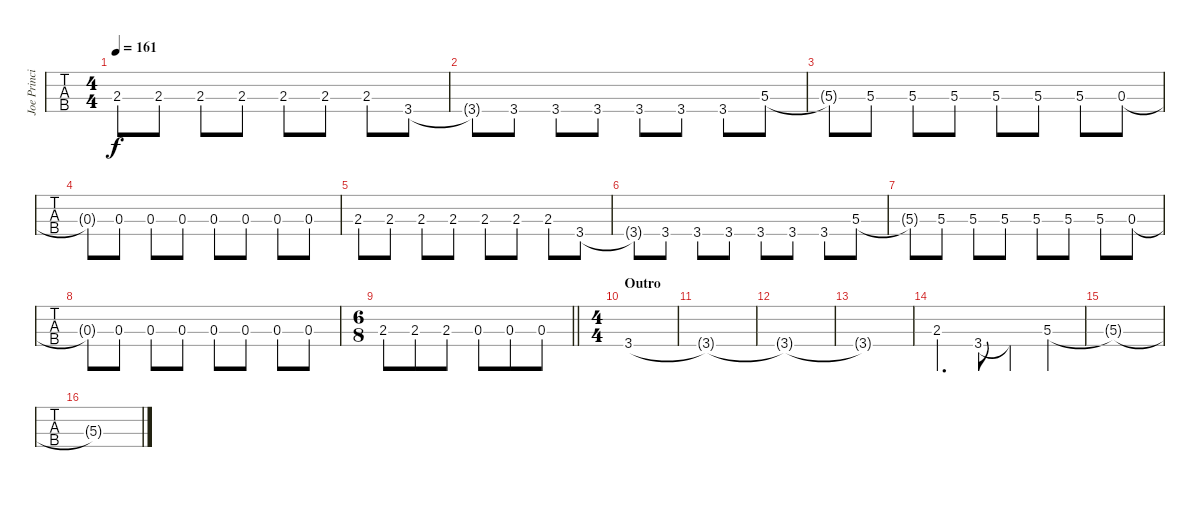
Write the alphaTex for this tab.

\track ("Joe Principe - Bass" "Joe Princi") {instrument electricbassfinger}
\staff {tabs}
\tuning (Gb2 Db2 Ab1 Eb1) {hide}
\ts (4 4)
\tempo 161
\clef f4
\ks db
2.3{t}.8{dy f} 2.3.8 2.3.8 2.3.8 2.3.8 2.3.8 2.3.8 3.4.8 |
3.4{t}.8 3.4.8 3.4.8 3.4.8 3.4.8 3.4.8 3.4.8 5.3.8 |
5.3{t}.8 5.3.8 5.3.8 5.3.8 5.3.8 5.3.8 5.3.8 0.3.8 |
0.3{t}.8 0.3.8 0.3.8 0.3.8 0.3.8 0.3.8 0.3.8 0.3.8 |
2.3.8 2.3.8 2.3.8 2.3.8 2.3.8 2.3.8 2.3.8 3.4.8 |
3.4{t}.8 3.4.8 3.4.8 3.4.8 3.4.8 3.4.8 3.4.8 5.3.8 |
5.3{t}.8 5.3.8 5.3.8 5.3.8 5.3.8 5.3.8 5.3.8 0.3.8 |
0.3{t}.8 0.3.8 0.3.8 0.3.8 0.3.8 0.3.8 0.3.8 0.3.8 |
\ts (6 8)
\barLineRight lightlight
2.3.8 2.3.8 2.3.8 0.3.8 0.3.8 0.3.8 |
\ts (4 4)
\section ("" "Outro")
3.4.1 |
3.4{t}.1 |
3.4{t}.1 |
3.4{t}.1 |
2.3.4{d} 3.4.8 3.4{t}.4 5.3.4 |
5.3{t}.1 |
5.3{t}.1
